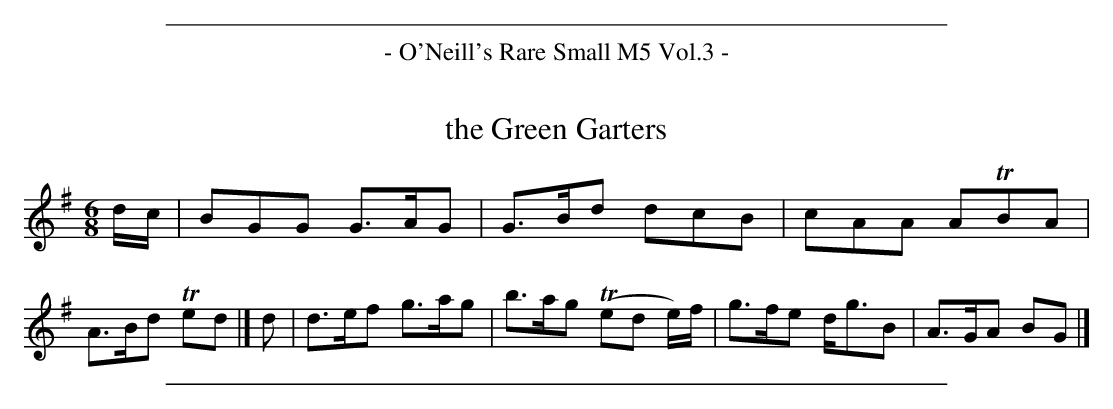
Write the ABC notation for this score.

X:1
T: the Green Garters
M: 6/8
L: 1/8
K: G
d/c/ |\
BGG G>AG | G>Bd dcB | cAA ATBA | A>Bd Ted |]\
d |\
d>ef g>ag | b>ag (Ted e/)f/ | g>fe d<gB | A>GA BG |]
